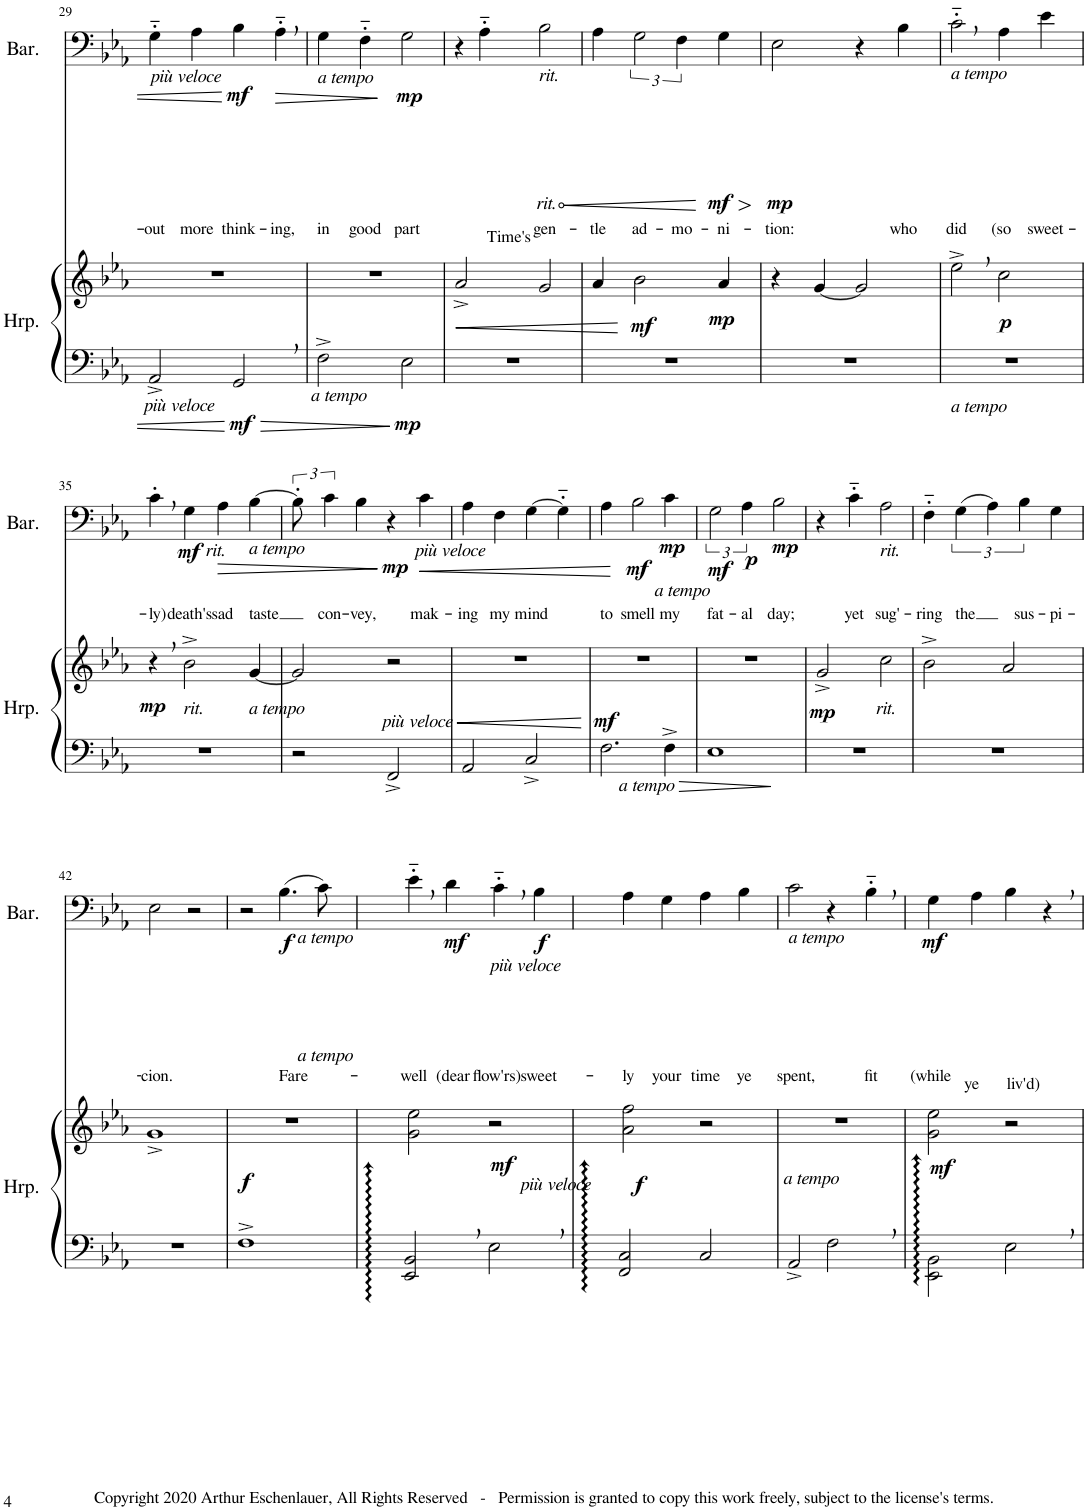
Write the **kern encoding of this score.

**kern	**kern	**dynam	**kern	**text	**dynam
*part2	*part2	*part2	*part1	*part1	*part1
*staff3	*staff2	*staff2/3	*staff1	*staff1	*staff1
*I"Harp	*	*	*I"Baritone	*	*
*I'Hrp.	*	*	*I'Bar.	*	*
!!LO:PB:g=z
*clefF4	*clefG2	*	*clefF4	*	*
*k[b-e-a-]	*k[b-e-a-]	*	*k[b-e-a-]	*	*
*M4/4	*M4/4	*	*M4/4	*	*
=29	=29	=29	=29	=29	=29
!	!	!	!LO:TX:b:i:t=più veloce	!	!
!LO:TX:b:i:t=più veloce	!	!	!	!	!
!	!	!	!	!LO:LY:b	!
2AA-^/	1r	.	4G'~\	-out	.
!	!	!	!	!LO:LY:b	!
.	.	.	4A-\	more	.
!	!	!LO:DY:b=2	!	!LO:LY:b	!LO:DY:b
2GG,/	.	mf	4B-\	think-	mf
!	!	!	!	!LO:LY:b	!LO:HP:b
.	.	.	4A-'~\	-ing,	>
=30	=30	=30	=30	=30	=30
!	!	!	!LO:TX:b:i:t=a tempo	!	!
!LO:TX:b:i:t=a tempo	!	!	!	!	!
!	!	!	!	!LO:LY:b	!
2F^\	1r	.	4G\	in	.
!	!	!	!	!LO:LY:b	!
.	.	.	4F'~\	good	.
!	!	!LO:DY:b=2	!	!LO:LY:b	!LO:DY:n=1:b
2E-\	.	mp	2G\	part	] mp
=31	=31	=31	=31	=31	=31
!	!	!LO:HP:b	!	!	!
1r	2a-^/	<	4r	.	.
!	!	!	!	!LO:LY:b	!
.	.	.	4A-'~\	Time's	.
!	!	!	!LO:TX:b:i:t=rit.	!	!
!	!	!	!LO:TX:b:i:t=rit.	!	!
!	!	!	!	!LO:LY:b	!LO:HP:b
.	2g/	.	2B-\	gen-	<
=32	=32	=32	=32	=32	=32
!	!	!	!	!LO:LY:b	!
1r	4a-/	.	4A-\	-tle	.
!	!	!LO:DY:n=1:b	!	!LO:LY:b	!
.	2b-\	[ mf	3G\	ad-	.
!	!	!	!	!LO:LY:b	!
.	.	.	6F\	-mo-	.
!	!	!LO:DY:n=2:b	!	!LO:LY:b	!LO:HP:n=1:b
!	!	!	!	!	!LO:DY:n=1:b
.	4a-/	mp	4G\	-ni-	[ > mf
.	.	.	.	.	]
=33	=33	=33	=33	=33	=33
!	!	!	!	!LO:LY:b	!LO:DY:b
1r	4r	.	2E-\	-tion:	mp
.	[4g/	.	.	.	.
.	2g/]	.	4r	.	.
!	!	!	!	!LO:LY:b	!
.	.	.	4B-\	who	.
=34	=34	=34	=34	=34	=34
!	!	!	!LO:TX:b:i:t=a tempo	!	!
!LO:TX:b:i:t=a tempo	!	!	!	!	!
!	!	!	!	!LO:LY:b	!
1r	2ee-^,\	.	2c'~,\	did	.
!	!	!LO:DY:b	!	!LO:LY:b	!
.	2cc\	p	4A-\	(so	.
!	!	!	!	!LO:LY:b	!
.	.	.	4e-\	sweet-	.
!!LO:LB:g=z
=35	=35	=35	=35	=35	=35
!	!	!LO:DY:b	!	!LO:LY:b	!
1r	4r	mp	4c',\	-ly)	.
!	!	!	!LO:TX:b:i:t=rit.	!	!
!	!LO:TX:b:i:t=rit.	!	!	!	!
!	!	!	!	!LO:LY:b	!LO:DY:b
.	2b-^\	.	4G\	death's	mf
!	!	!	!	!LO:LY:b	!LO:HP:b
.	.	.	4A-\	sad	>
!	!	!	!LO:TX:b:i:t=a tempo	!	!
!	!LO:TX:b:i:t=a tempo	!	!	!	!
!	!	!	!	!LO:LY:b	!
.	[4g/	.	[4B-\	taste	.
=36	=36	=36	=36	=36	=36
2r	2g/]	.	12B-'\]	.	.
!	!	!	!	!LO:LY:b	!
.	.	.	6c\	con-	.
!	!	!	!	!LO:LY:b	!
.	.	.	4B-\	-vey,	.
!	!	!	!LO:TX:b:i:t=più veloce	!	!
!	!LO:TX:b:i:t=più veloce	!	!	!	!
!	!	!LO:HP:b	!	!	!LO:DY:n=1:b
2FF^/	2r	<	4r	.	] mp
!	!	!	!	!LO:LY:b	!LO:HP:b
.	.	.	4c\	mak-	<
=37	=37	=37	=37	=37	=37
!	!	!	!	!LO:LY:b	!
2AA-/	1r	.	4A-\	-ing	.
!	!	!	!	!LO:LY:b	!
.	.	.	4F\	my	.
!	!	!	!	!LO:LY:b	!
2C^/	.	.	[4G\	mind	.
.	.	.	4G'~\]	.	.
.	.	[	.	.	.
=38	=38	=38	=38	=38	=38
!LO:TX:b:i:t=a tempo	!	!	!	!	!
!	!	!LO:DY:b	!	!LO:LY:b	!
2.F\	1r	mf	4A-\	to	.
!	!	!	!LO:TX:b:i:t=a tempo	!	!
!	!	!	!	!LO:LY:b	!LO:DY:n=1:b
.	.	.	2B-\	smell	[ mf
!	!	!	!	!LO:LY:b	!LO:DY:n=2:b
4F^\	.	.	4c\	my	mp
=39	=39	=39	=39	=39	=39
!	!	!	!	!LO:LY:b	!LO:DY:b
1E-	1r	.	3G\	fat-	mf
!	!	!	!	!LO:LY:b	!LO:DY:b
.	.	.	6A-\	-al	p
!	!	!	!	!LO:LY:b	!LO:DY:b
.	.	.	2B-\	day;	mp
=40	=40	=40	=40	=40	=40
!	!	!LO:DY:b	!	!	!
1r	2g^/	mp	4r	.	.
!	!	!	!	!LO:LY:b	!
.	.	.	4c'~\	yet	.
!	!	!	!LO:TX:b:i:t=rit.	!	!
!	!LO:TX:b:i:t=rit.	!	!	!	!
!	!	!	!	!LO:LY:b	!
.	2cc\	.	2A-\	sug'-	.
=41	=41	=41	=41	=41	=41
!	!	!	!	!LO:LY:b	!
1r	2b-^\	.	4F'~\	-ring	.
!	!	!	!	!LO:LY:b	!
.	.	.	(6G\	the	.
.	.	.	6A-\)	.	.
.	2a-/	.	.	.	.
!	!	!	!	!LO:LY:b	!
.	.	.	6B-\	sus-	.
!	!	!	!	!LO:LY:b	!
.	.	.	4G\	-pi-	.
!!LO:LB:g=z
=42	=42	=42	=42	=42	=42
!	!	!	!	!LO:LY:b	!
1r	1g^	.	2E-\	-cion.	.
.	.	.	2r	.	.
=43	=43	=43	=43	=43	=43
!	!	!LO:DY:b	!	!	!
1F^	1r	f	2r	.	.
!	!	!	!LO:TX:b:i:t=a tempo	!	!
!	!	!	!LO:TX:b:i:t=a tempo	!	!
!	!	!	!	!LO:LY:b	!LO:DY:b
.	.	.	(4.B-\	Fare-	f
.	.	.	8c\)	.	.
=44	=44	=44	=44	=44	=44
*^	*	*	*	*	*
!	!	!	!	!	!LO:LY:b	!
2EE-/, 2BB-/,	2EE- 2BB- 2g 2ee-	2g\ 2ee-\	.	4e-'~,\	-well	.
!	!	!	!	!	!LO:LY:b	!LO:DY:b
.	.	.	.	4d\	(dear	mf
!	!	!	!	!LO:TX:b:i:t=più veloce	!	!
!	!	!LO:TX:b:i:t=più veloce	!	!	!	!
!	!	!	!LO:DY:b	!	!LO:LY:b	!
2E-,\	2ryy	2r	mf	4c'~,\	flow'rs)	.
!	!	!	!	!	!LO:LY:b	!LO:DY:b
.	.	.	.	4B-\	sweet-	f
=45	=45	=45	=45	=45	=45	=45
!	!	!	!LO:DY:b	!	!LO:LY:b	!
2FF/ 2C/	2FF 2C 2a- 2ff	2a-\ 2ff\	f	4A-\	-ly	.
!	!	!	!	!	!LO:LY:b	!
.	.	.	.	4G\	your	.
!	!	!	!	!	!LO:LY:b	!
2C/	2ryy	2r	.	4A-\	time	.
!	!	!	!	!	!LO:LY:b	!
.	.	.	.	4B-\	ye	.
*v	*v	*	*	*	*	*
=46	=46	=46	=46	=46	=46
!	!	!	!LO:TX:b:i:t=a tempo	!	!
!	!LO:TX:b:i:t=a tempo	!	!	!	!
!	!	!	!	!LO:LY:b	!
2AA-^/	1r	.	2c\	spent,	.
2F,\	.	.	4r	.	.
!	!	!	!	!LO:LY:b	!
.	.	.	4B-'~,\	fit	.
=47	=47	=47	=47	=47	=47
*^	*	*	*	*	*
!	!	!	!LO:DY:b	!	!LO:LY:b	!LO:DY:b
2EE-\ 2BB-\	2EE- 2BB- 2g 2ee-	2g\ 2ee-\	mf	4G\	(while	mf
!	!	!	!	!	!LO:LY:b	!
.	.	.	.	4A-\	ye	.
!	!	!	!	!	!LO:LY:b	!
2E-,\	2ryy	2r	.	4B-\	liv'd)	.
.	.	.	.	4r	.	.
*v	*v	*	*	*	*	*
=	=	=	=	=	=
*-	*-	*-	*-	*-	*-
